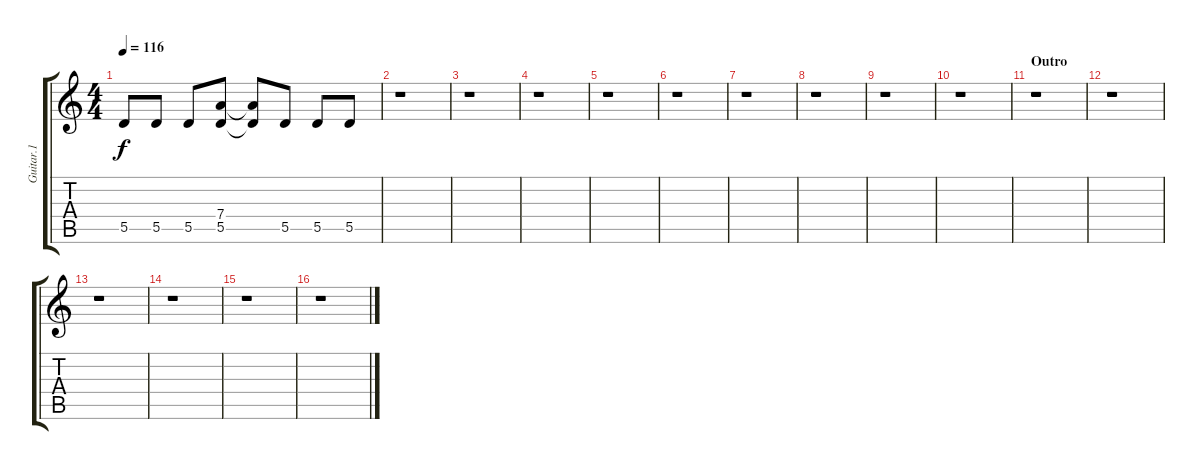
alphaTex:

\track ("Guitar.1" "Guitar.1") {instrument distortionguitar}
\staff {score tabs}
\tuning (E4 B3 G3 D3 A2 E2) {hide}
\ts (4 4)
\tempo 116
\clef g2
\ks c
5.5.8{dy f} 5.5.8 5.5.8 (7.4 5.5).8 (7.4{t} 5.5{t}).8 5.5.8 5.5.8 5.5.8 |
r.1 |
r.1 |
r.1 |
r.1 |
r.1 |
r.1 |
r.1 |
r.1 |
r.1 |
\section ("" "Outro")
r.1 |
r.1 |
r.1 |
r.1 |
r.1 |
r.1
